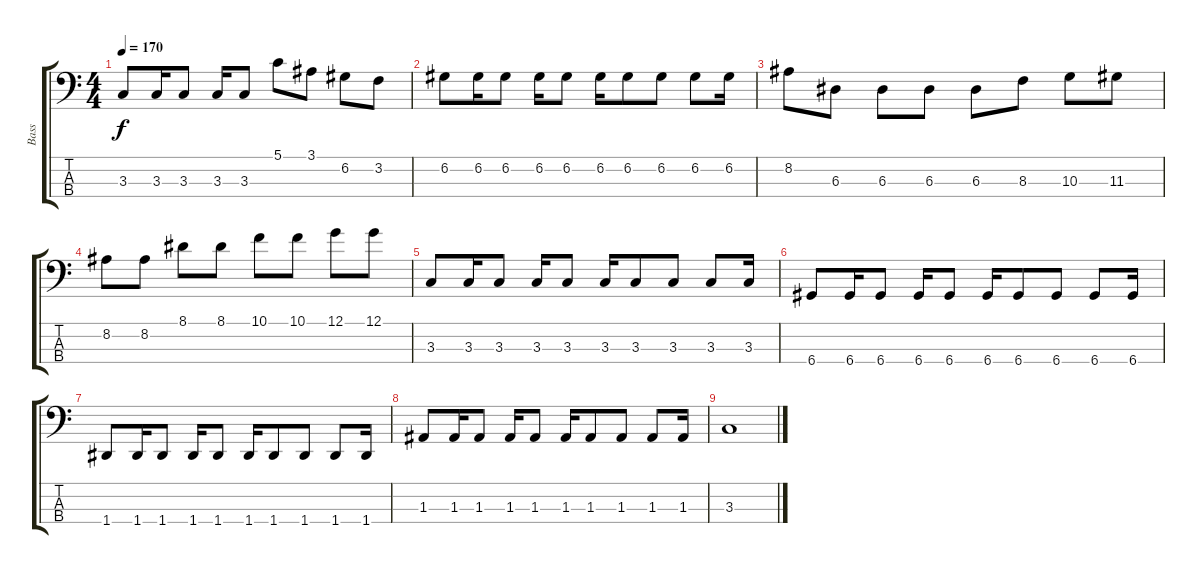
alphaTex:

\track ("Bass" "Bass") {instrument electricbassfinger}
\staff {score tabs}
\tuning (G2 D2 A1 D1) {hide}
\ts (4 4)
\tempo 170
\clef f4
\ks c
3.3.8{dy f} 3.3.16 3.3.8 3.3.16 3.3.8 5.1.8 3.1.8 6.2.8 3.2.8 |
6.2.8 6.2.16 6.2.8 6.2.16 6.2.8 6.2.16 6.2.8 6.2.8 6.2.8 6.2.16 |
8.2.8 6.3.8 6.3.8 6.3.8 6.3.8 8.3.8 10.3.8 11.3.8 |
8.2.8 8.2.8 8.1.8 8.1.8 10.1.8 10.1.8 12.1.8 12.1.8 |
3.3.8 3.3.16 3.3.8 3.3.16 3.3.8 3.3.16 3.3.8 3.3.8 3.3.8 3.3.16 |
6.4.8 6.4.16 6.4.8 6.4.16 6.4.8 6.4.16 6.4.8 6.4.8 6.4.8 6.4.16 |
1.4.8 1.4.16 1.4.8 1.4.16 1.4.8 1.4.16 1.4.8 1.4.8 1.4.8 1.4.16 |
1.3.8 1.3.16 1.3.8 1.3.16 1.3.8 1.3.16 1.3.8 1.3.8 1.3.8 1.3.16 |
3.3.1
